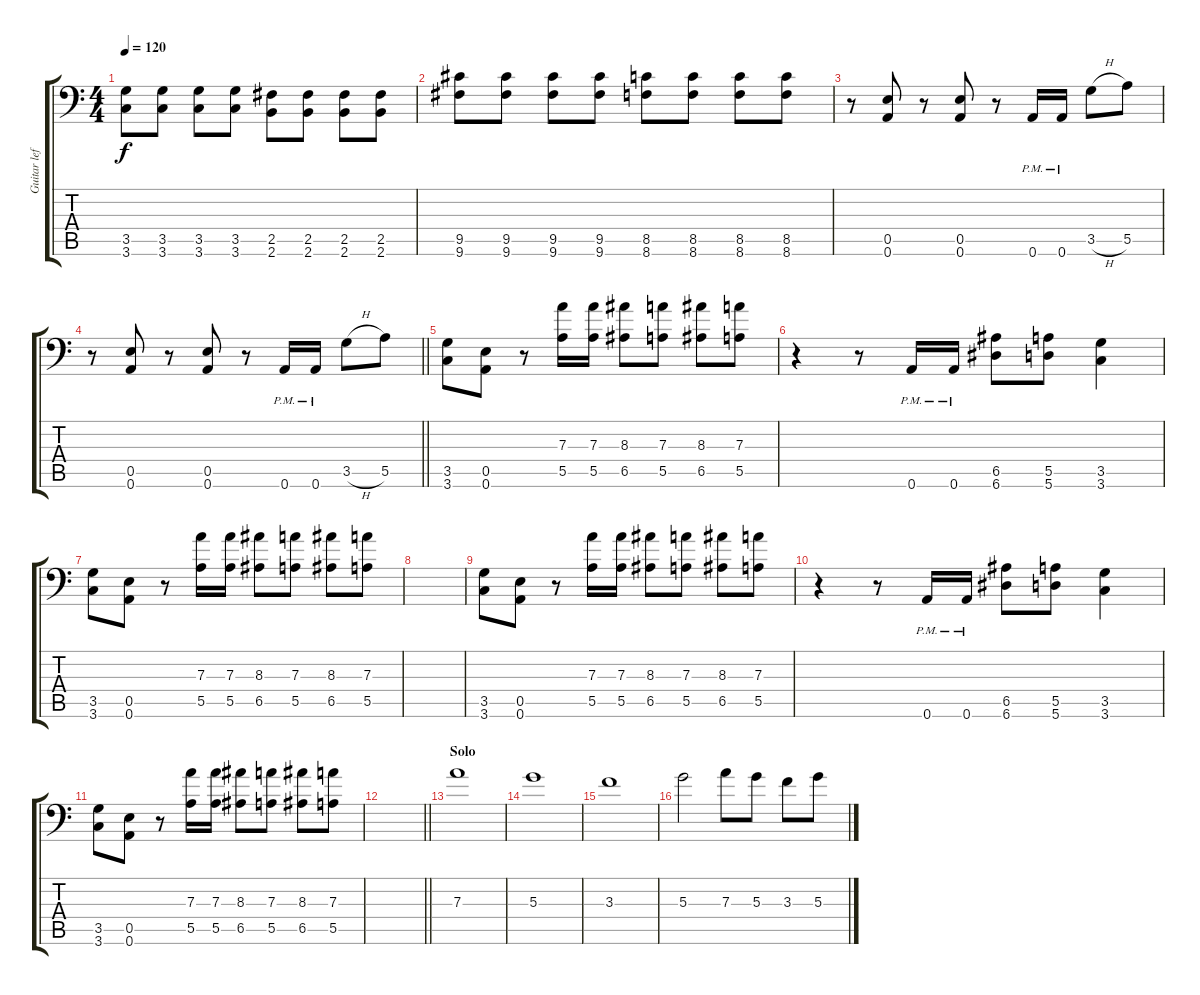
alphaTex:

\track ("Guitar left" "Guitar lef") {instrument distortionguitar}
\staff {score tabs}
\tuning (B3 Gb3 D3 A2 E2 A1) {hide}
\ts (4 4)
\tempo 120
\clef f4
\ks c
(3.5 3.6).8{dy f} (3.5 3.6).8 (3.5 3.6).8 (3.5 3.6).8 (2.5 2.6).8 (2.5 2.6).8 (2.5 2.6).8 (2.5 2.6).8 |
(9.5 9.6).8 (9.5 9.6).8 (9.5 9.6).8 (9.5 9.6).8 (8.5 8.6).8 (8.5 8.6).8 (8.5 8.6).8 (8.5 8.6).8 |
r.8 (0.5 0.6).8 r.8 (0.5 0.6).8 r.8 0.6{pm}.16 0.6{pm}.16 3.5{h}.8 5.5.8 |
\barLineRight lightlight
r.8 (0.5 0.6).8 r.8 (0.5 0.6).8 r.8 0.6{pm}.16 0.6{pm}.16 3.5{h}.8 5.5.8 |
\section ("" "")
(3.5 3.6).8 (0.5 0.6).8 r.8 (7.3 5.5).16 (7.3 5.5).16 (8.3 6.5).8 (7.3 5.5).8 (8.3 6.5).8 (7.3 5.5).8 |
r.4 r.8 0.6{pm}.16 0.6{pm}.16 (6.5 6.6).8 (5.5 5.6).8 (3.5 3.6).4 |
(3.5 3.6).8 (0.5 0.6).8 r.8 (7.3 5.5).16 (7.3 5.5).16 (8.3 6.5).8 (7.3 5.5).8 (8.3 6.5).8 (7.3 5.5).8 |
|
(3.5 3.6).8 (0.5 0.6).8 r.8 (7.3 5.5).16 (7.3 5.5).16 (8.3 6.5).8 (7.3 5.5).8 (8.3 6.5).8 (7.3 5.5).8 |
r.4 r.8 0.6{pm}.16 0.6{pm}.16 (6.5 6.6).8 (5.5 5.6).8 (3.5 3.6).4 |
(3.5 3.6).8 (0.5 0.6).8 r.8 (7.3 5.5).16 (7.3 5.5).16 (8.3 6.5).8 (7.3 5.5).8 (8.3 6.5).8 (7.3 5.5).8 |
\barLineRight lightlight
|
\section ("" "Solo")
7.3.1 |
5.3.1 |
3.3.1 |
5.3.2 7.3.8 5.3.8 3.3.8 5.3.8
